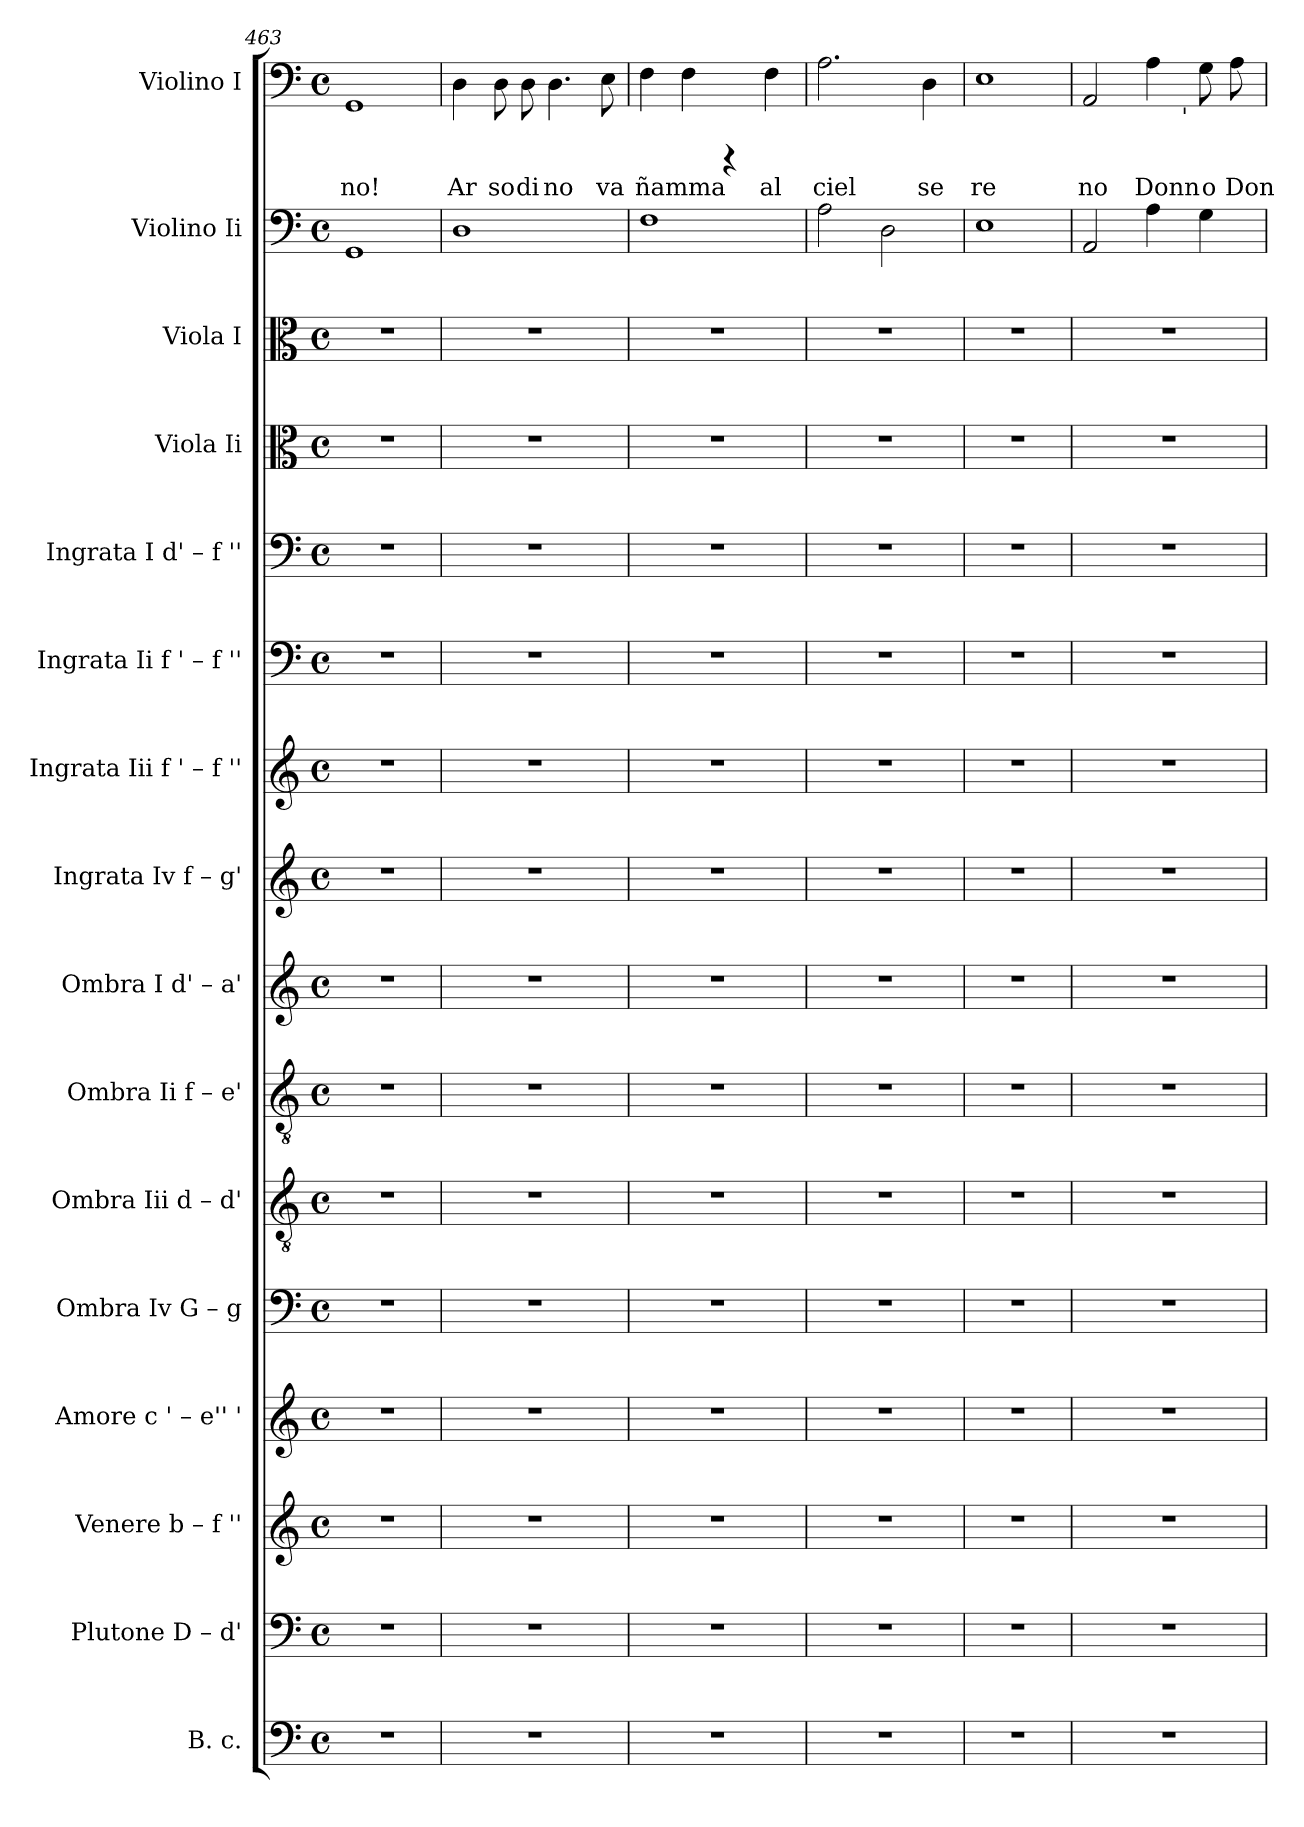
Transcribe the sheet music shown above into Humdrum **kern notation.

**kern	**kern	**kern	**kern	**kern	**kern	**kern	**kern	**kern	**kern	**kern	**kern	**kern	**kern	**kern	**kern	**text
*part16	*part15	*part14	*part13	*part12	*part11	*part10	*part9	*part8	*part7	*part6	*part5	*part4	*part3	*part2	*part1	*part1
*staff16	*staff15	*staff14	*staff13	*staff12	*staff11	*staff10	*staff9	*staff8	*staff7	*staff6	*staff5	*staff4	*staff3	*staff2	*staff1	*staff1
*I"B. c.	*I"Plutone  D – d'	*I"Venere  b – f ''	*I"Amore  c ' – e''  '	*I"Ombra Iv  G – g	*I"Ombra Iii  d – d'	*I"Ombra Ii  f – e'	*I"Ombra I  d' – a'	*I"Ingrata Iv  f – g'	*I"Ingrata Iii  f ' – f ''	*I"Ingrata Ii  f ' – f ''	*I"Ingrata I  d' – f ''	*I"Viola Ii	*I"Viola I	*I"Violino Ii	*I"Violino I	*
*clefF4	*clefF4	*clefG2	*clefG2	*clefF4	*clefGv2	*clefGv2	*clefG2	*clefG2	*clefG2	*clefF4	*clefF4	*clefC3	*clefC3	*clefF4	*clefF4	*
*k[]	*k[]	*k[]	*k[]	*k[]	*k[]	*k[]	*k[]	*k[]	*k[]	*k[]	*k[]	*k[]	*k[]	*k[]	*k[]	*
*C:	*C:	*C:	*C:	*C:	*C:	*C:	*C:	*C:	*C:	*C:	*C:	*C:	*C:	*C:	*C:	*
*M4/4	*M4/4	*M4/4	*M4/4	*M4/4	*M4/4	*M4/4	*M4/4	*M4/4	*M4/4	*M4/4	*M4/4	*M4/4	*M4/4	*M4/4	*M4/4	*
*met(c)	*met(c)	*met(c)	*met(c)	*met(c)	*met(c)	*met(c)	*met(c)	*met(c)	*met(c)	*met(c)	*met(c)	*met(c)	*met(c)	*met(c)	*met(c)	*
=463	=463	=463	=463	=463	=463	=463	=463	=463	=463	=463	=463	=463	=463	=463	=463	=463
!	!	!	!	!	!	!	!	!	!	!	!	!	!	!	!	!LO:LY:b:cj
1r	1r	1r	1r	1r	1r	1r	1r	1r	1r	1r	1r	1r	1r	1GG	1GG	no!
!!LO:LB:g=z
=464	=464	=464	=464	=464	=464	=464	=464	=464	=464	=464	=464	=464	=464	=464	=464	=464
!	!	!	!	!	!	!	!	!	!	!	!	!	!	!	!	!LO:LY:b:cj
1r	1r	1r	1r	1r	1r	1r	1r	1r	1r	1r	1r	1r	1r	1D	4D\	Ar
!	!	!	!	!	!	!	!	!	!	!	!	!	!	!	!	!LO:LY:b:cj
.	.	.	.	.	.	.	.	.	.	.	.	.	.	.	8D\	so
!	!	!	!	!	!	!	!	!	!	!	!	!	!	!	!	!LO:LY:b:cj
.	.	.	.	.	.	.	.	.	.	.	.	.	.	.	8D\	di
!	!	!	!	!	!	!	!	!	!	!	!	!	!	!	!	!LO:LY:b:cj
.	.	.	.	.	.	.	.	.	.	.	.	.	.	.	4.D\	no
!	!	!	!	!	!	!	!	!	!	!	!	!	!	!	!	!LO:LY:b:cj
.	.	.	.	.	.	.	.	.	.	.	.	.	.	.	8E\	va
=465	=465	=465	=465	=465	=465	=465	=465	=465	=465	=465	=465	=465	=465	=465	=465	=465
!	!	!	!	!	!	!	!	!	!	!	!	!	!	!	!	!LO:LY:b:cj
1r	1r	1r	1r	1r	1r	1r	1r	1r	1r	1r	1r	1r	1r	1F	4F\	ñamma
!	!	!	!	!	!	!	!	!	!	!	!	!	!	!	!	!LO:LY:b:cj
.	.	.	.	.	.	.	.	.	.	.	.	.	.	.	4F\	.
.	.	.	.	.	.	.	.	.	.	.	.	.	.	.	4rCCC	.
!	!	!	!	!	!	!	!	!	!	!	!	!	!	!	!	!LO:LY:b:cj
.	.	.	.	.	.	.	.	.	.	.	.	.	.	.	4F\	al
=466	=466	=466	=466	=466	=466	=466	=466	=466	=466	=466	=466	=466	=466	=466	=466	=466
!	!	!	!	!	!	!	!	!	!	!	!	!	!	!	!	!LO:LY:b:cj
1r	1r	1r	1r	1r	1r	1r	1r	1r	1r	1r	1r	1r	1r	2A\	2.A\	ciel
.	.	.	.	.	.	.	.	.	.	.	.	.	.	2D\	.	.
!	!	!	!	!	!	!	!	!	!	!	!	!	!	!	!	!LO:LY:b:cj
.	.	.	.	.	.	.	.	.	.	.	.	.	.	.	4D\	se
=467	=467	=467	=467	=467	=467	=467	=467	=467	=467	=467	=467	=467	=467	=467	=467	=467
!	!	!	!	!	!	!	!	!	!	!	!	!	!	!	!	!LO:LY:b:cj
1r	1r	1r	1r	1r	1r	1r	1r	1r	1r	1r	1r	1r	1r	1E	1E	re
=468	=468	=468	=468	=468	=468	=468	=468	=468	=468	=468	=468	=468	=468	=468	=468	=468
!	!	!	!	!	!	!	!	!	!	!	!	!	!	!	!	!LO:LY:b:cj
*	*	*	*	*	*	*	*	*	*	*	*	*	*	*	*^	*
1r	1r	1r	1r	1r	1r	1r	1r	1r	1r	1r	1r	1r	1r	2AA/	2AA/	2ryy	no
!	!	!	!	!	!	!	!	!	!	!	!	!	!	!	!	!	!LO:LY:b:cj
.	.	.	.	.	.	.	.	.	.	.	.	.	.	4A\	4A\	8.ryy	Donn
!	!	!	!	!	!	!	!	!	!	!	!	!	!	!	!	!LO:TX:b:t='	!
.	.	.	.	.	.	.	.	.	.	.	.	.	.	.	.	4ryy	.
!	!	!	!	!	!	!	!	!	!	!	!	!	!	!	!	!	!LO:LY:b:cj
.	.	.	.	.	.	.	.	.	.	.	.	.	.	4G\	8G\	.	o
!	!	!	!	!	!	!	!	!	!	!	!	!	!	!	!	!	!LO:LY:b:cj
.	.	.	.	.	.	.	.	.	.	.	.	.	.	.	8A\	.	Don
.	.	.	.	.	.	.	.	.	.	.	.	.	.	.	.	16ryy	.
*	*	*	*	*	*	*	*	*	*	*	*	*	*	*	*v	*v	*
=	=	=	=	=	=	=	=	=	=	=	=	=	=	=	=	=
*-	*-	*-	*-	*-	*-	*-	*-	*-	*-	*-	*-	*-	*-	*-	*-	*-
